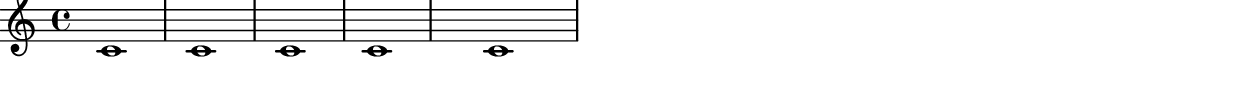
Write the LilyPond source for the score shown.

%% Generated by lilypond-book
%% Options: [exampleindent=10.16\mm,indent=0\mm,line-width=160\mm,paper-height=845.047\pt,paper-width=597.508\pt,papersize='(cons (* 597.508 pt) (* 845.047 pt))]
\include "lilypond-book-preamble.ly"


% ****************************************************************
% Start cut-&-pastable-section
% ****************************************************************

#(ly:set-option 'eps-box-padding 3.000000)



\paper {
  #(set-paper-size '(cons (* 597.508 pt) (* 845.047 pt)))
  indent = 0\mm
  line-width = 160\mm
  % offset the left padding, also add 1mm as lilypond creates cropped
  % images with a little space on the right
  line-width = #(- line-width (* mm  3.000000) (* mm 1))
}

\layout {
  
}




% ****************************************************************
% ly snippet:
% ****************************************************************
\sourcefilename "/lilypond-2.25.21/input/regression/fret-diagrams-string-thickness.ly"
\sourcefileline 0
\version "2.17.6"

\header {
  texidoc = "String thickness can be changed, and diagrams can have variable
string thickness.  The thick zero-fret is adjusted accordingly for changed
@code{size}, @code{fret-diagram-details.string-thickness-factor} and
@code{fret-diagram-details.top-fret-thickness}.  There should be no visible gap
inside the red circle."
}

\layout { ragged-right = ##t }

<<
  \chords {
    c1 |
    c1 |
    c1 |
    c1 |
    c1
  }

  \new Voice {
    \textLengthOn
    %% C major for guitar,  verbose style
    c'1 ^\markup {
            \fret-diagram-verbose #'((mute 6)
                                     (place-fret 5 3 1)
                                     (place-fret 4 5 2)
                                     (place-fret 3 5 3)
                                     (place-fret 2 5 4)
                                     (place-fret 1 3 1)
                                     (barre 5 1 3))}

    %% C major for guitar,  verbose style
    \once
      \override TextScript.thickness = #1.5
    c'1 ^\markup {
            \fret-diagram-verbose #'((mute 6)
                                     (place-fret 5 3 1)
                                     (place-fret 4 5 2)
                                     (place-fret 3 5 3)
                                     (place-fret 2 5 4)
                                     (place-fret 1 3 1)
                                     (barre 5 1 3))}

    %% C major for guitar, verbose style
    \once
      \override TextScript.fret-diagram-details.string-thickness-factor = #0.3
    c' ^\markup {
            \fret-diagram-verbose #'((mute 6)
                                     (place-fret 5 3 1)
                                     (place-fret 4 5 2)
                                     (place-fret 3 5 3)
                                     (place-fret 2 5 4)
                                     (place-fret 1 3 1)
                                     (barre 5 1 3))}

    %% C major for guitar,  no barre,  verbose style
    c'1 ^\markup {
            \fret-diagram-verbose #'((mute 6)
                                     (place-fret 5 3 2)
                                     (place-fret 4 2 2)
                                     (open 3)
                                     (place-fret 2 1 1)
                                     (open 1))}

    %% C major for guitar,  no barre,  verbose style
    \once
      \override TextScript.fret-diagram-details.string-thickness-factor = #0.6
    \once
      \override TextScript.fret-diagram-details.top-fret-thickness = 16
    c' ^\markup \overlay {
            \translate #'(-3 . 1)
            \with-color #red
            \draw-circle #2 #0.1 ##f
            \override #'(size . 2)
            \fret-diagram-verbose #'((mute 6)
                                     (place-fret 5 3 2)
                                     (place-fret 4 2 2)
                                     (open 3)
                                     (place-fret 2 1 1)
                                     (open 1))}
 }
>>





% ****************************************************************
% end ly snippet
% ****************************************************************
